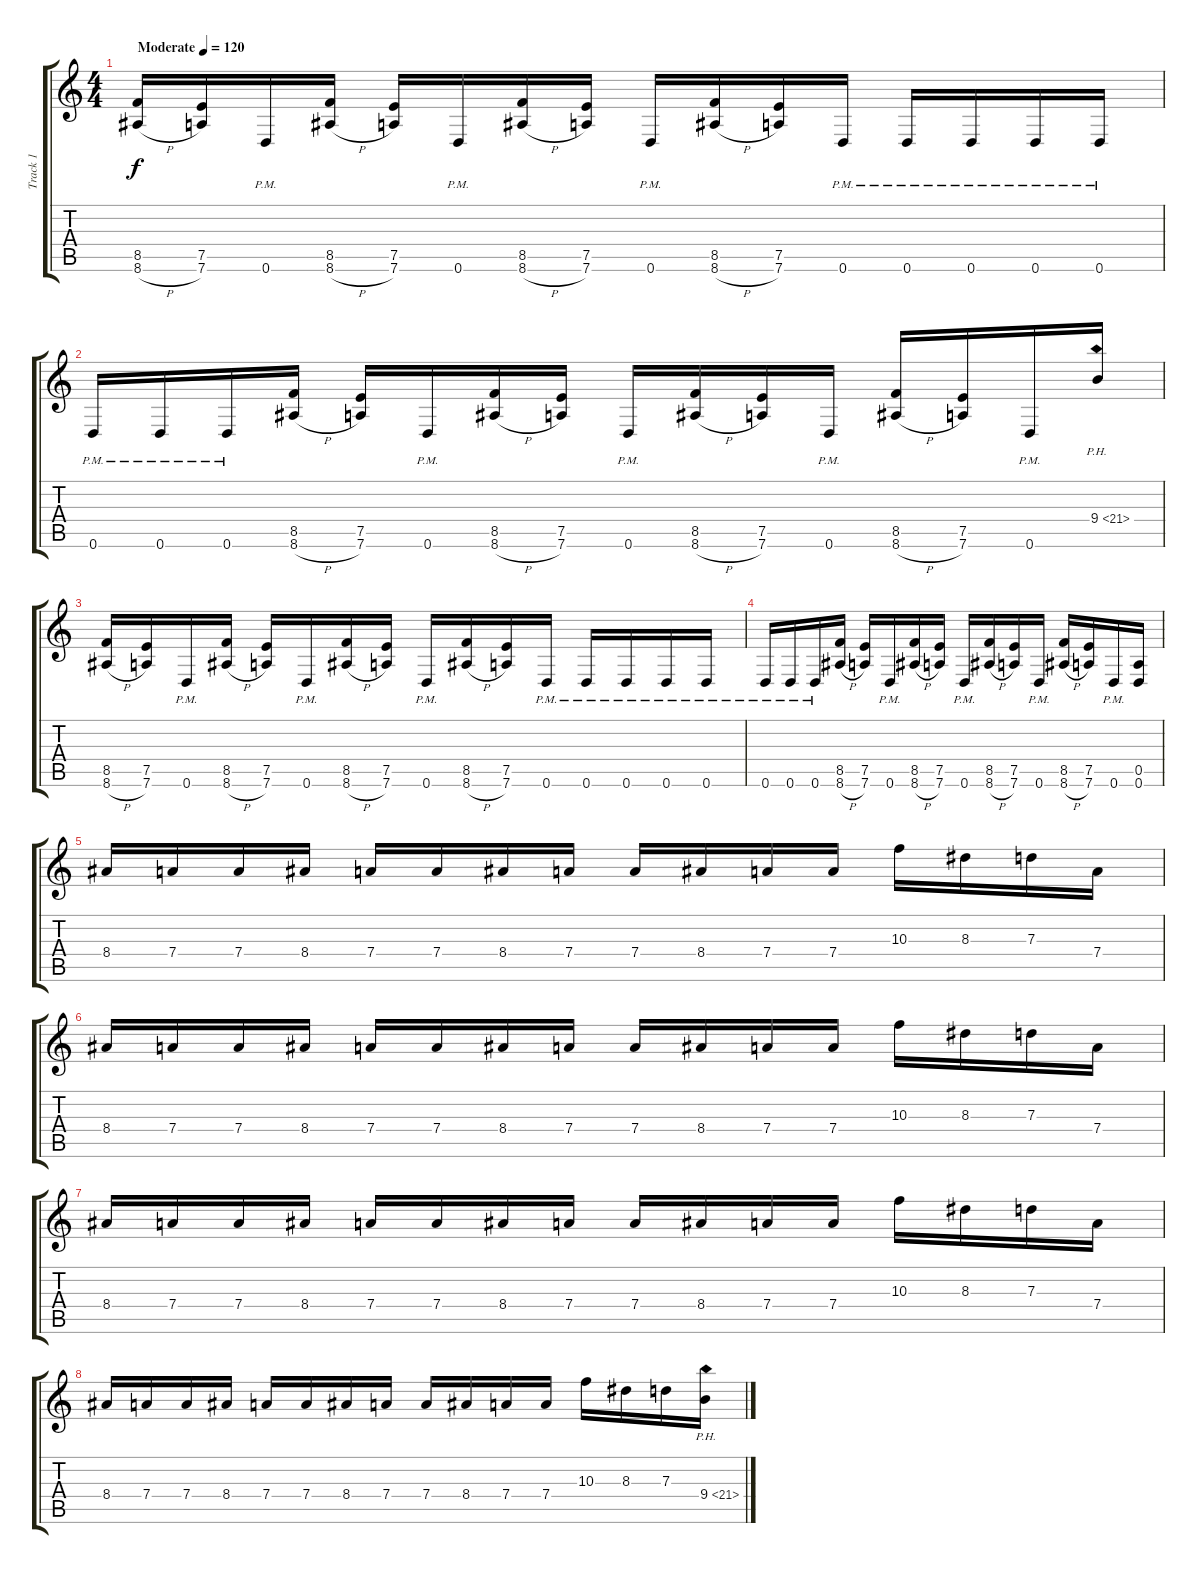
\track ("Track 1" "Track 1") {instrument overdrivenguitar}
\staff {score tabs}
\tuning (E4 B3 G3 D3 A2 D2) {hide}
\ts (4 4)
\tempo (120 "Moderate")
\clef g2
\ks c
(8.5 8.6{h}).16{dy f instrument overdrivenguitar} (7.5 7.6).16 0.6{pm}.16 (8.5 8.6{h}).16 (7.5 7.6).16 0.6{pm}.16 (8.5 8.6{h}).16 (7.5 7.6).16 0.6{pm}.16 (8.5 8.6{h}).16 (7.5 7.6).16 0.6{pm}.16 0.6{pm}.16 0.6{pm}.16 0.6{pm}.16 0.6{pm}.16 |
0.6{pm}.16 0.6{pm}.16 0.6{pm}.16 (8.5 8.6{h}).16 (7.5 7.6).16 0.6{pm}.16 (8.5 8.6{h}).16 (7.5 7.6).16 0.6{pm}.16 (8.5 8.6{h}).16 (7.5 7.6).16 0.6{pm}.16 (8.5 8.6{h}).16 (7.5 7.6).16 0.6{pm}.16 9.4{ph 12}.16 |
(8.5 8.6{h}).16 (7.5 7.6).16 0.6{pm}.16 (8.5 8.6{h}).16 (7.5 7.6).16 0.6{pm}.16 (8.5 8.6{h}).16 (7.5 7.6).16 0.6{pm}.16 (8.5 8.6{h}).16 (7.5 7.6).16 0.6{pm}.16 0.6{pm}.16 0.6{pm}.16 0.6{pm}.16 0.6{pm}.16 |
0.6{pm}.16 0.6{pm}.16 0.6{pm}.16 (8.5 8.6{h}).16 (7.5 7.6).16 0.6{pm}.16 (8.5 8.6{h}).16 (7.5 7.6).16 0.6{pm}.16 (8.5 8.6{h}).16 (7.5 7.6).16 0.6{pm}.16 (8.5 8.6{h}).16 (7.5 7.6).16 0.6{pm}.16 (0.5 0.6).16 |
8.4.16 7.4.16 7.4.16 8.4.16 7.4.16 7.4.16 8.4.16 7.4.16 7.4.16 8.4.16 7.4.16 7.4.16 10.3.16 8.3.16 7.3.16 7.4.16 |
8.4.16 7.4.16 7.4.16 8.4.16 7.4.16 7.4.16 8.4.16 7.4.16 7.4.16 8.4.16 7.4.16 7.4.16 10.3.16 8.3.16 7.3.16 7.4.16 |
8.4.16 7.4.16 7.4.16 8.4.16 7.4.16 7.4.16 8.4.16 7.4.16 7.4.16 8.4.16 7.4.16 7.4.16 10.3.16 8.3.16 7.3.16 7.4.16 |
8.4.16 7.4.16 7.4.16 8.4.16 7.4.16 7.4.16 8.4.16 7.4.16 7.4.16 8.4.16 7.4.16 7.4.16 10.3.16 8.3.16 7.3.16 9.4{ph 12}.16
